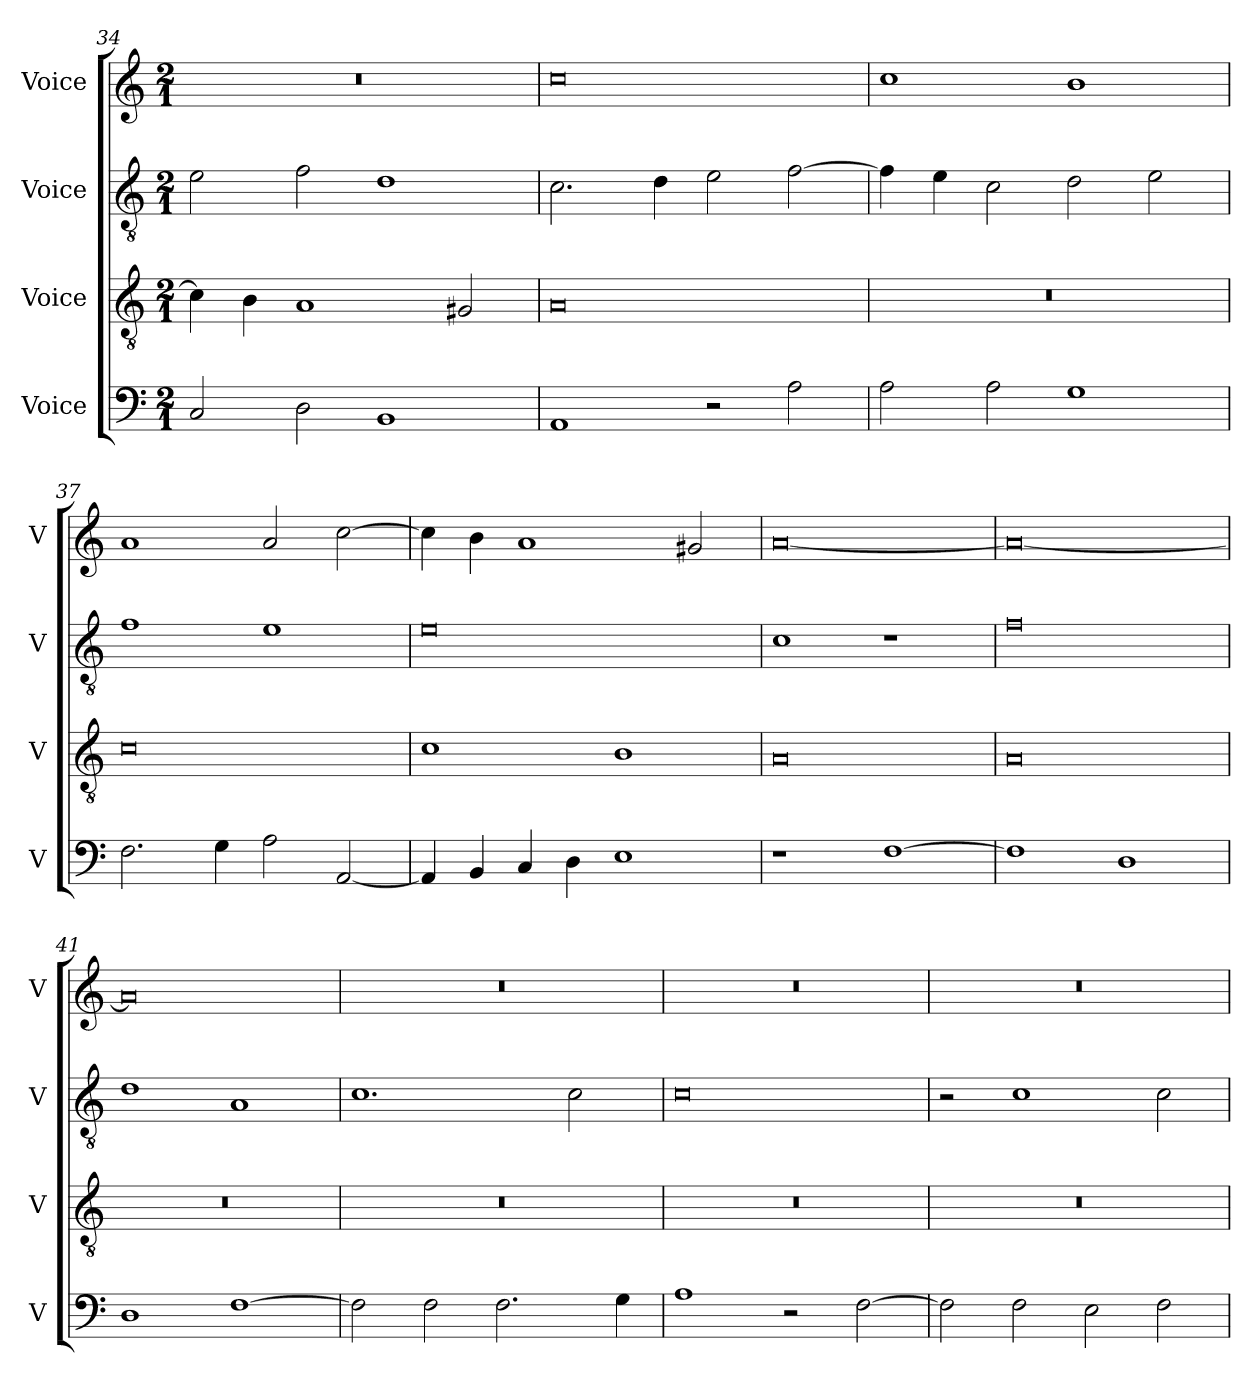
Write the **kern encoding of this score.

**kern	**kern	**kern	**kern
*part4	*part3	*part2	*part1
*staff4	*staff3	*staff2	*staff1
*I"Voice	*I"Voice	*I"Voice	*I"Voice
*I'V	*I'V	*I'V	*I'V
*clefF4	*clefGv2	*clefGv2	*clefG2
*k[]	*k[]	*k[]	*k[]
*M2/1	*M2/1	*M2/1	*M2/1
=34	=34	=34	=34
2C/	4c\]	2e\	0r
.	4B\	.	.
2D\	1A	2f\	.
1BB	.	1d	.
.	2G#X/	.	.
=35	=35	=35	=35
1AA	0A	2.c\	0cc
.	.	4d\	.
2r	.	2e\	.
2A\	.	[2f\	.
!!LO:LB:g=z
=36	=36	=36	=36
2A\	0r	4f\]	1cc
.	.	4e\	.
2A\	.	2c\	.
1G	.	2d\	1b
.	.	2e\	.
=37	=37	=37	=37
2.F\	0c	1f	1a
4G\	.	.	.
2A\	.	1e	2a/
[2AA/	.	.	[2cc\
=38	=38	=38	=38
4AA/]	1c	0e	4cc\]
4BB/	.	.	4b\
4C/	.	.	1a
4D\	.	.	.
1E	1B	.	.
.	.	.	2g#X/
=39	=39	=39	=39
1r	0A	1c	[0a
[1F	.	1r	.
!!LO:LB:g=z
=40	=40	=40	=40
1F]	0A	0f	0a_
1D	.	.	.
=41	=41	=41	=41
1D	0r	1d	0a]
[1F	.	1A	.
=42	=42	=42	=42
2F\]	0r	1.c	0r
2F\	.	.	.
2.F\	.	.	.
.	.	2c\	.
4G\	.	.	.
=43	=43	=43	=43
1A	0r	0c	0r
2r	.	.	.
[2F\	.	.	.
!!LO:PB:g=z
=44	=44	=44	=44
2F\]	0r	2r	0r
2F\	.	1c	.
2E\	.	.	.
2F\	.	2c\	.
=	=	=	=
*-	*-	*-	*-
